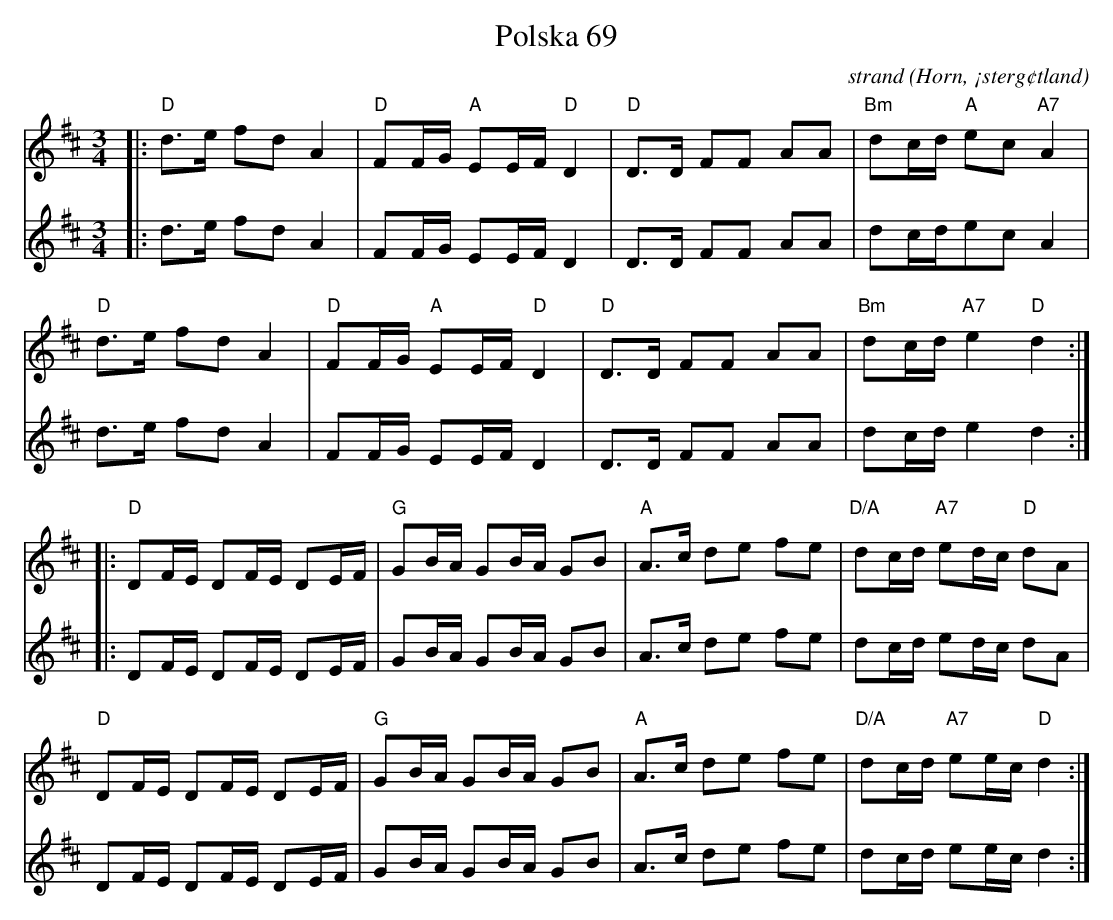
X:1
T:Polska 69
C: strand
O:Horn, ¡sterg¢tland
M:3/4
L:1/8
K:D
V:1
|:"D"d>e fd A2|"D"FF/G/"A" EE/F/ "D"D2|"D"D>D FF AA|"Bm"dc/d/ "A"ec "A7" A2|
"D"d>e fd A2|"D"FF/G/"A" EE/F/ "D"D2|"D"D>D FF AA|"Bm"dc/d/ "A7"e2 "D" d2:|
|:"D"DF/E/ DF/E/ DE/F/|"G"GB/A/ GB/A/ GB|"A"A>c de fe|"D/A"dc/d/ "A7"ed/c/ "D"dA|
"D"DF/E/ DF/E/ DE/F/|"G"GB/A/ GB/A/ GB|"A"A>c de fe|"D/A"dc/d/ "A7"ee/c/ "D" d2:|]
V:2
|:d>e fd A2|FF/G/ EE/F/ D2|D>D FF AA|dc/d/ec  A2|
d>e fd A2|FF/G/ EE/F/ D2|D>D FF AA|dc/d/ e2 d2:|
|:DF/E/ DF/E/ DE/F/|GB/A/ GB/A/ GB|A>c de fe|dc/d/ ed/c/ dA|
DF/E/ DF/E/ DE/F/|GB/A/ GB/A/ GB|A>c de fe|dc/d/ ee/c/  d2:|]
